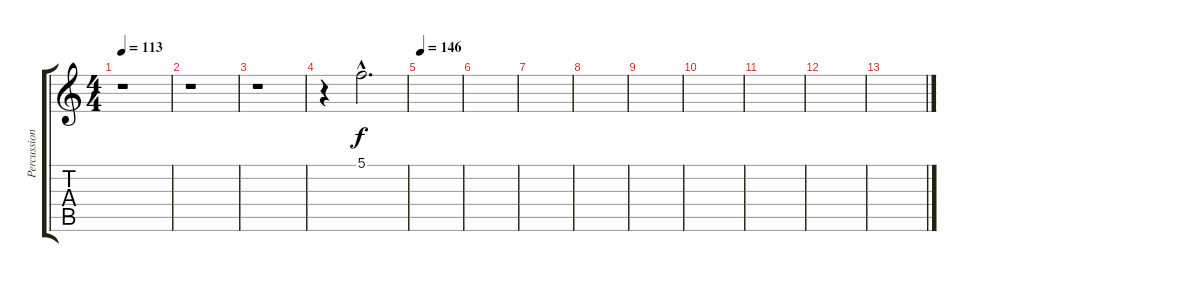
\track ("Percussion" "Percussion") {instrument reversecymbal}
\staff {score tabs}
\tuning (C5 G4 Eb4 Bb3 F3 C3) {hide}
\ts (4 4)
\tempo 113
\clef g2
\ks c
r.1{dy f} |
r.1 |
r.1 |
r.4 5.1{hac}.2{d} |
\tempo 146
|
|
|
|
|
|
|
|
\section ("" "")
